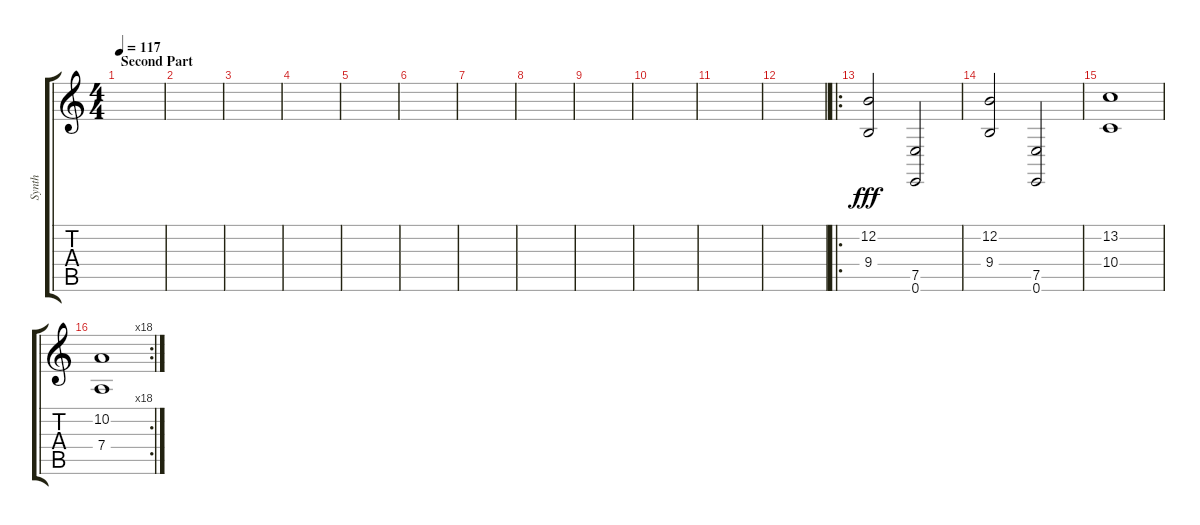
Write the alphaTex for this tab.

\track ("Synth" "Synth") {instrument synthstrings2}
\staff {score tabs}
\tuning (E4 B3 G3 D3 A2 E2) {hide}
\ts (4 4)
\section ("" "Second Part")
\tempo 117
\clef g2
\ks c
|
|
|
|
|
|
|
|
|
|
|
|
\ro
(12.2 9.4).2{dy fff} (7.5 0.6).2 |
(12.2 9.4).2 (7.5 0.6).2 |
(13.2 10.4).1 |
\rc 18
(10.2 7.4).1
